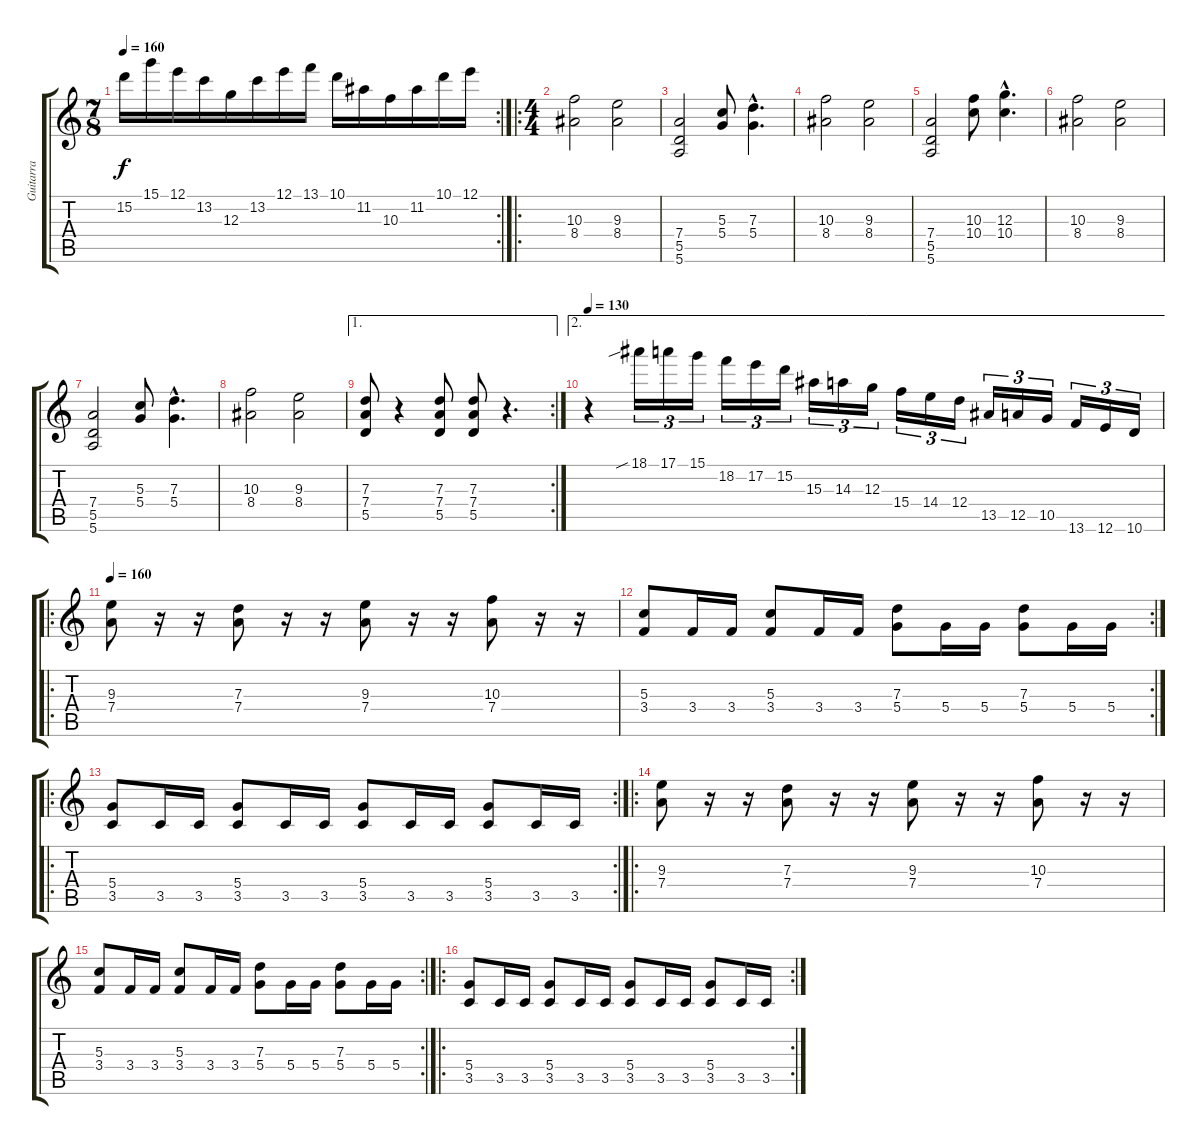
\track ("Guitarra" "Guitarra") {instrument distortionguitar}
\staff {score tabs}
\tuning (E4 B3 G3 D3 A2 E2) {hide}
\rc 2
\ts (7 8)
\tempo 160
\clef g2
\ks c
15.2.16{dy f} 15.1.16 12.1.16 13.2.16 12.3.16 13.2.16 12.1.16 13.1.16 10.1.16 11.2.16 10.3.16 11.2.16 10.1.16 12.1.16 |
\ro
\ts (4 4)
(10.3 8.4).2 (9.3 8.4).2 |
(7.4 5.5 5.6).2 (5.3 5.4).8 (7.3{hac} 5.4{hac}).4{d} |
(10.3 8.4).2 (9.3 8.4).2 |
(7.4 5.5 5.6).2 (10.3 10.4).8 (12.3{hac} 10.4{hac}).4{d} |
(10.3 8.4).2 (9.3 8.4).2 |
(7.4 5.5 5.6).2 (5.3 5.4).8 (7.3{hac} 5.4{hac}).4{d} |
(10.3 8.4).2 (9.3 8.4).2 |
\ae 1
\rc 2
(7.3 7.4 5.5).8 r.4 (7.3 7.4 5.5).8 (7.3 7.4 5.5).8 r.4{d} |
\ae 2
\tempo 130
r.4{volume 0} 18.1{sib}.16{tu (3 2) volume 16} 17.1.16{tu (3 2)} 15.1.16{tu (3 2)} 18.2.16{tu (3 2)} 17.2.16{tu (3 2)} 15.2.16{tu (3 2)} 15.3.16{tu (3 2)} 14.3.16{tu (3 2)} 12.3.16{tu (3 2)} 15.4.16{tu (3 2)} 14.4.16{tu (3 2)} 12.4.16{tu (3 2)} 13.5.16{tu (3 2)} 12.5.16{tu (3 2)} 10.5.16{tu (3 2)} 13.6.16{tu (3 2)} 12.6.16{tu (3 2)} 10.6.16{tu (3 2)} |
\ro
\tempo 160
(9.3 7.4).8 r.16 r.16 (7.3 7.4).8 r.16 r.16 (9.3 7.4).8 r.16 r.16 (10.3 7.4).8 r.16 r.16 |
\rc 2
(5.3 3.4).8 3.4.16 3.4.16 (5.3 3.4).8 3.4.16 3.4.16 (7.3 5.4).8 5.4.16 5.4.16 (7.3 5.4).8 5.4.16 5.4.16 |
\ro
\rc 2
(5.4 3.5).8 3.5.16 3.5.16 (5.4 3.5).8 3.5.16 3.5.16 (5.4 3.5).8 3.5.16 3.5.16 (5.4 3.5).8 3.5.16 3.5.16 |
\ro
(9.3 7.4).8 r.16 r.16 (7.3 7.4).8 r.16 r.16 (9.3 7.4).8 r.16 r.16 (10.3 7.4).8 r.16 r.16 |
\rc 2
(5.3 3.4).8 3.4.16 3.4.16 (5.3 3.4).8 3.4.16 3.4.16 (7.3 5.4).8 5.4.16 5.4.16 (7.3 5.4).8 5.4.16 5.4.16 |
\ro
\rc 2
(5.4 3.5).8 3.5.16 3.5.16 (5.4 3.5).8 3.5.16 3.5.16 (5.4 3.5).8 3.5.16 3.5.16 (5.4 3.5).8 3.5.16 3.5.16
